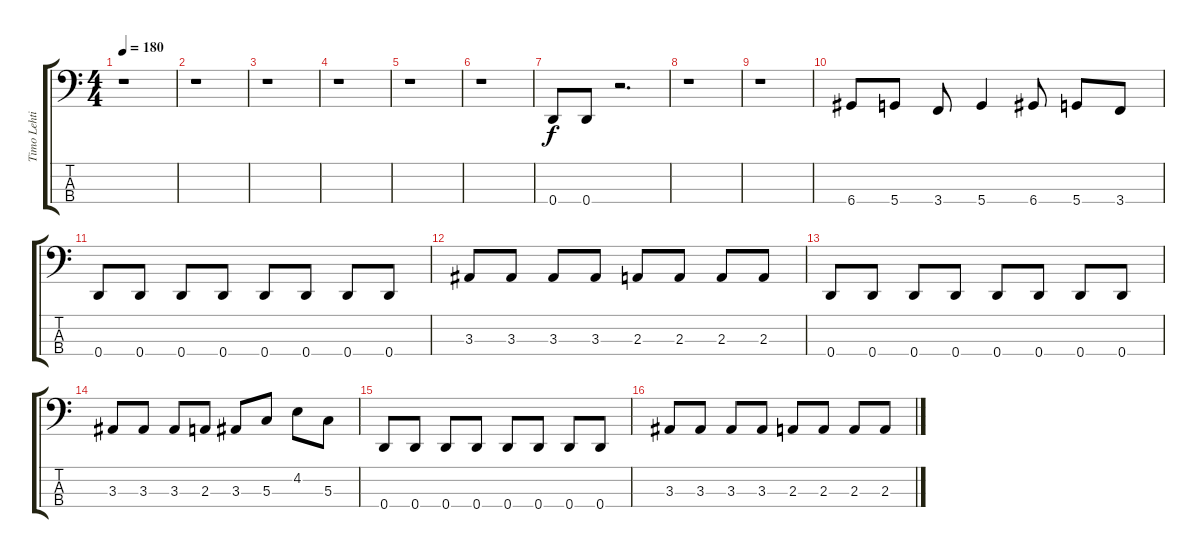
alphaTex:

\track ("Timo Lehtinen" "Timo Lehti") {instrument electricbasspick}
\staff {score tabs}
\tuning (F2 C2 G1 D1) {hide}
\ts (4 4)
\tempo 180
\clef f4
\ks c
r.1{dy f instrument electricbasspick} |
r.1 |
r.1 |
r.1 |
r.1 |
r.1 |
0.4.8 0.4.8 r.2{d} |
r.1 |
r.1 |
6.4.8 5.4.8 3.4.8 5.4.4 6.4.8 5.4.8 3.4.8 |
0.4.8 0.4.8 0.4.8 0.4.8 0.4.8 0.4.8 0.4.8 0.4.8 |
3.3.8 3.3.8 3.3.8 3.3.8 2.3.8 2.3.8 2.3.8 2.3.8 |
0.4.8 0.4.8 0.4.8 0.4.8 0.4.8 0.4.8 0.4.8 0.4.8 |
3.3.8 3.3.8 3.3.8 2.3.8 3.3.8 5.3.8 4.2.8 5.3.8 |
0.4.8 0.4.8 0.4.8 0.4.8 0.4.8 0.4.8 0.4.8 0.4.8 |
3.3.8 3.3.8 3.3.8 3.3.8 2.3.8 2.3.8 2.3.8 2.3.8
